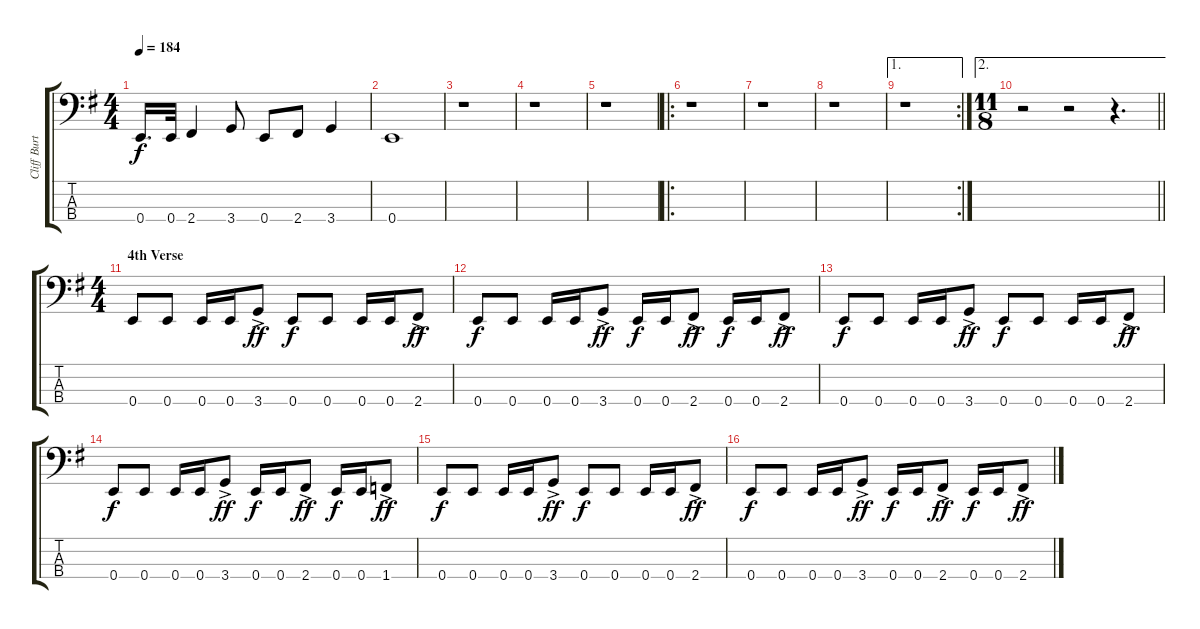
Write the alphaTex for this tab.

\track ("Cliff Burton" "Cliff Burt") {instrument electricbassfinger}
\staff {score tabs}
\tuning (G2 D2 A1 E1) {hide}
\ts (4 4)
\tempo 184
\clef f4
\ks g
0.4.16{d dy f} 0.4.32 2.4.4 3.4.8 0.4.8 2.4.8 3.4.4 |
0.4.1 |
r.1 |
r.1 |
r.1 |
\ro
r.1 |
r.1 |
r.1 |
\ae 1
\rc 2
r.1 |
\ae 2
\ts (11 8)
\barLineRight lightlight
r.2 r.2 r.4{d} |
\ts (4 4)
\section ("" "4th Verse")
0.4.8 0.4.8 0.4.16 0.4.16 3.4{ac}.8{dy ff} 0.4.8{dy f} 0.4.8 0.4.16 0.4.16 2.4{ac}.8{dy ff} |
0.4.8{dy f} 0.4.8 0.4.16 0.4.16 3.4{ac}.8{dy ff} 0.4.16{dy f} 0.4.16 2.4{ac}.8{dy ff} 0.4.16{dy f} 0.4.16 2.4{ac}.8{dy ff} |
0.4.8{dy f} 0.4.8 0.4.16 0.4.16 3.4{ac}.8{dy ff} 0.4.8{dy f} 0.4.8 0.4.16 0.4.16 2.4{ac}.8{dy ff} |
0.4.8{dy f} 0.4.8 0.4.16 0.4.16 3.4{ac}.8{dy ff} 0.4.16{dy f} 0.4.16 2.4{ac}.8{dy ff} 0.4.16{dy f} 0.4.16 1.4{ac}.8{dy ff} |
0.4.8{dy f} 0.4.8 0.4.16 0.4.16 3.4{ac}.8{dy ff} 0.4.8{dy f} 0.4.8 0.4.16 0.4.16 2.4{ac}.8{dy ff} |
0.4.8{dy f} 0.4.8 0.4.16 0.4.16 3.4{ac}.8{dy ff} 0.4.16{dy f} 0.4.16 2.4{ac}.8{dy ff} 0.4.16{dy f} 0.4.16 2.4{ac}.8{dy ff}
